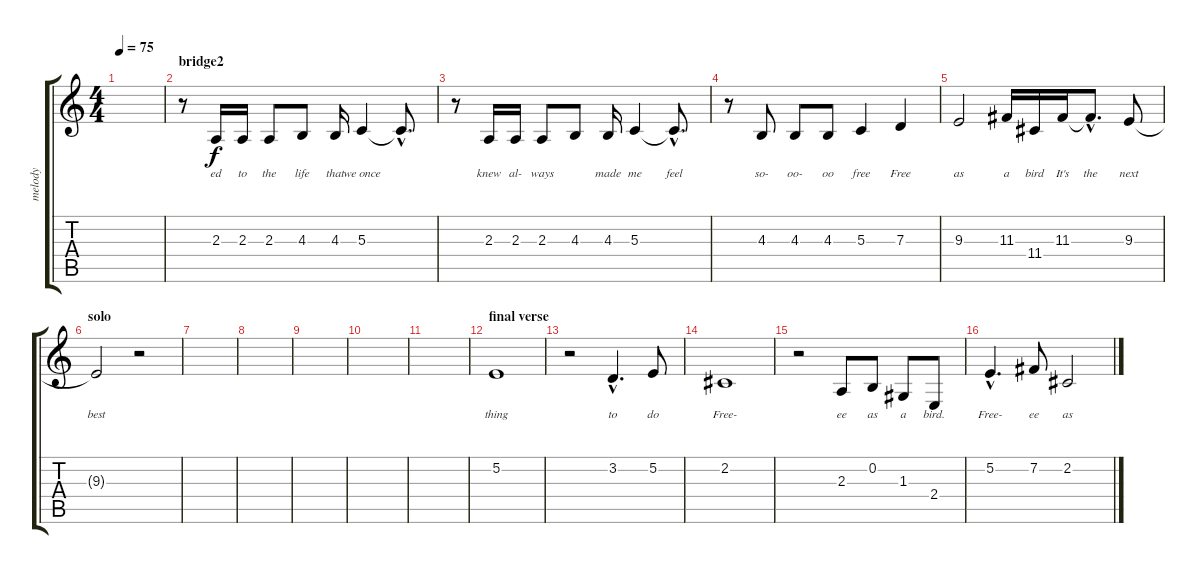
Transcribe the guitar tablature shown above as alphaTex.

\track ("melody" "melody") {instrument lead8bassandlead}
\staff {score tabs}
\tuning (E4 B3 G3 D3 A2 E2) {hide}
\ts (4 4)
\tempo 75
\clef g2
\ks c
|
\section ("" "bridge2")
r.8 2.3.16{lyrics (0 "ed") lyrics (1 "") lyrics (2 "") lyrics (3 "") lyrics (4 "")} 2.3.16{lyrics (0 "to") lyrics (1 "") lyrics (2 "") lyrics (3 "") lyrics (4 "")} 2.3.8{lyrics (0 "the") lyrics (1 "") lyrics (2 "") lyrics (3 "") lyrics (4 "")} 4.3.8{lyrics (0 "life") lyrics (1 "") lyrics (2 "") lyrics (3 "") lyrics (4 "")} 4.3.16{lyrics (0 "that") lyrics (1 "") lyrics (2 "") lyrics (3 "") lyrics (4 "")} 5.3.4{lyrics (0 "we once") lyrics (1 "") lyrics (2 "") lyrics (3 "") lyrics (4 "")} 5.3{hac t}.8{d lyrics (0 "") lyrics (1 "") lyrics (2 "") lyrics (3 "") lyrics (4 "")} |
r.8 2.3.16{lyrics (0 "knew") lyrics (1 "") lyrics (2 "") lyrics (3 "") lyrics (4 "")} 2.3.16{lyrics (0 "al-") lyrics (1 "") lyrics (2 "") lyrics (3 "") lyrics (4 "")} 2.3.8{lyrics (0 "ways") lyrics (1 "") lyrics (2 "") lyrics (3 "") lyrics (4 "")} 4.3.8{lyrics (0 "") lyrics (1 "") lyrics (2 "") lyrics (3 "") lyrics (4 "")} 4.3.16{lyrics (0 "made") lyrics (1 "") lyrics (2 "") lyrics (3 "") lyrics (4 "")} 5.3.4{lyrics (0 "me") lyrics (1 "") lyrics (2 "") lyrics (3 "") lyrics (4 "")} 5.3{hac t}.8{d lyrics (0 "feel") lyrics (1 "") lyrics (2 "") lyrics (3 "") lyrics (4 "")} |
r.8 4.3.8{lyrics (0 "so-") lyrics (1 "") lyrics (2 "") lyrics (3 "") lyrics (4 "")} 4.3.8{lyrics (0 "oo-") lyrics (1 "") lyrics (2 "") lyrics (3 "") lyrics (4 "")} 4.3.8{lyrics (0 "oo") lyrics (1 "") lyrics (2 "") lyrics (3 "") lyrics (4 "")} 5.3.4{lyrics (0 "free") lyrics (1 "") lyrics (2 "") lyrics (3 "") lyrics (4 "")} 7.3.4{lyrics (0 "Free") lyrics (1 "") lyrics (2 "") lyrics (3 "") lyrics (4 "")} |
9.3.2{lyrics (0 "as") lyrics (1 "") lyrics (2 "") lyrics (3 "") lyrics (4 "")} 11.3.16{lyrics (0 "a") lyrics (1 "") lyrics (2 "") lyrics (3 "") lyrics (4 "")} 11.4.16{lyrics (0 "bird") lyrics (1 "") lyrics (2 "") lyrics (3 "") lyrics (4 "")} 11.3.16{lyrics (0 "It's") lyrics (1 "") lyrics (2 "") lyrics (3 "") lyrics (4 "")} 11.3{hac t}.8{d lyrics (0 "the") lyrics (1 "") lyrics (2 "") lyrics (3 "") lyrics (4 "")} 9.3.8{lyrics (0 "next") lyrics (1 "") lyrics (2 "") lyrics (3 "") lyrics (4 "")} |
\section ("" "solo")
9.3{t}.2{lyrics (0 "best") lyrics (1 "") lyrics (2 "") lyrics (3 "") lyrics (4 "")} r.2 |
|
|
|
|
|
\section ("" "final verse")
5.2.1{lyrics (0 "thing") lyrics (1 "") lyrics (2 "") lyrics (3 "") lyrics (4 "")} |
r.2 3.2{hac}.4{d lyrics (0 "to") lyrics (1 "") lyrics (2 "") lyrics (3 "") lyrics (4 "")} 5.2.8{lyrics (0 "do") lyrics (1 "") lyrics (2 "") lyrics (3 "") lyrics (4 "")} |
2.2.1{lyrics (0 "Free-") lyrics (1 "") lyrics (2 "") lyrics (3 "") lyrics (4 "")} |
r.2 2.3.8{lyrics (0 "ee") lyrics (1 "") lyrics (2 "") lyrics (3 "") lyrics (4 "")} 0.2.8{lyrics (0 "as") lyrics (1 "") lyrics (2 "") lyrics (3 "") lyrics (4 "")} 1.3.8{lyrics (0 "a") lyrics (1 "") lyrics (2 "") lyrics (3 "") lyrics (4 "")} 2.4.8{lyrics (0 "bird.") lyrics (1 "") lyrics (2 "") lyrics (3 "") lyrics (4 "")} |
5.2{hac}.4{d lyrics (0 "Free-") lyrics (1 "") lyrics (2 "") lyrics (3 "") lyrics (4 "")} 7.2.8{lyrics (0 "ee") lyrics (1 "") lyrics (2 "") lyrics (3 "") lyrics (4 "")} 2.2.2{lyrics (0 "as") lyrics (1 "") lyrics (2 "") lyrics (3 "") lyrics (4 "")}
